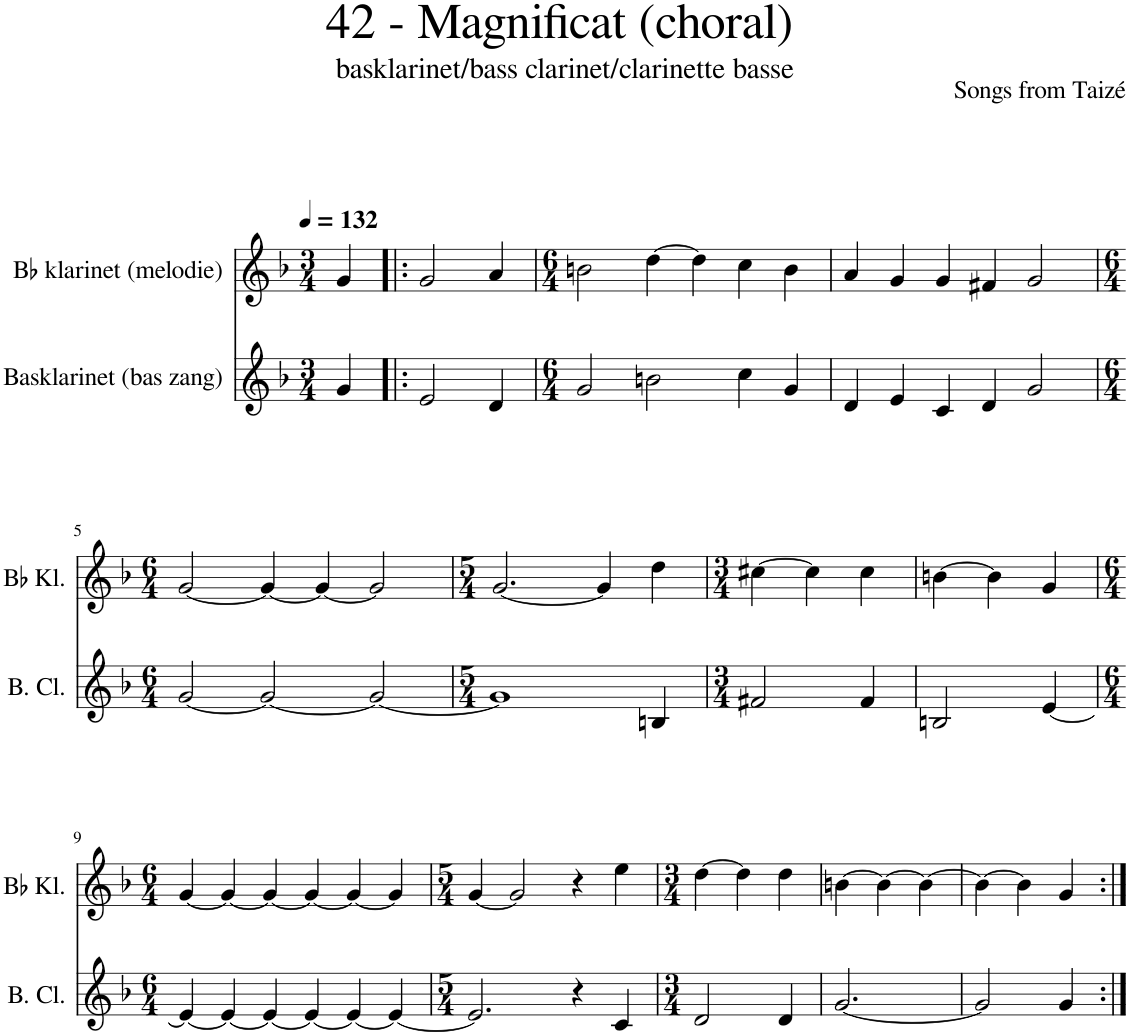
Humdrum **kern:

**kern	**kern
*part2	*part1
*staff2	*staff1
*I"Basklarinet (bas zang)	*I"Bb klarinet (melodie)
*	*I'Bb Kl.
*clefG2	*clefG2
*Trd8c14	*Trd1c2
*k[b-]	*k[b-]
*M3/4	*M3/4
*MM132	*MM132
=1	=1
4g/	4g/
=2!|:	=2!|:
2e/	2g/
4d/	4a/
=3	=3
*M6/4	*M6/4
2g/	2bn\
2bn\	[4dd\
.	4dd\]
4cc\	4cc\
4g/	4b\
=4	=4
4d/	4a/
4e/	4g/
4c/	4g/
4d/	4f#X/
2g/	2g/
!!LO:LB:g=z
=5	=5
*M6/4	*M6/4
[2g/	[2g/
2g/_	4g/_
.	4g/_
2g/_	2g/]
=6	=6
*M5/4	*M5/4
1g]	[2.g/
.	4g/]
4Bn/	4dd\
=7	=7
*M3/4	*M3/4
2f#X/	[4cc#X\
.	4cc#\]
4f#/	4cc#\
=8	=8
2Bn/	[4bn\
.	4b\]
[4e/	4g/
!!LO:LB:g=z
=9	=9
*M6/4	*M6/4
4e/_	[4g/
4e/_	4g/_
4e/_	4g/_
4e/_	4g/_
4e/_	4g/_
4e/_	4g/]
=10	=10
*M5/4	*M5/4
2.e/]	[4g/
.	2g/]
4r	4r
4c/	4ee\
=11	=11
*M3/4	*M3/4
2d/	[4dd\
.	4dd\]
4d/	4dd\
=12	=12
[2.g/	[4bn\
.	4b\_
.	4b\_
=13	=13
2g/]	4b\_
.	4b\]
4g/	4g/
=:|!	=:|!
*-	*-
